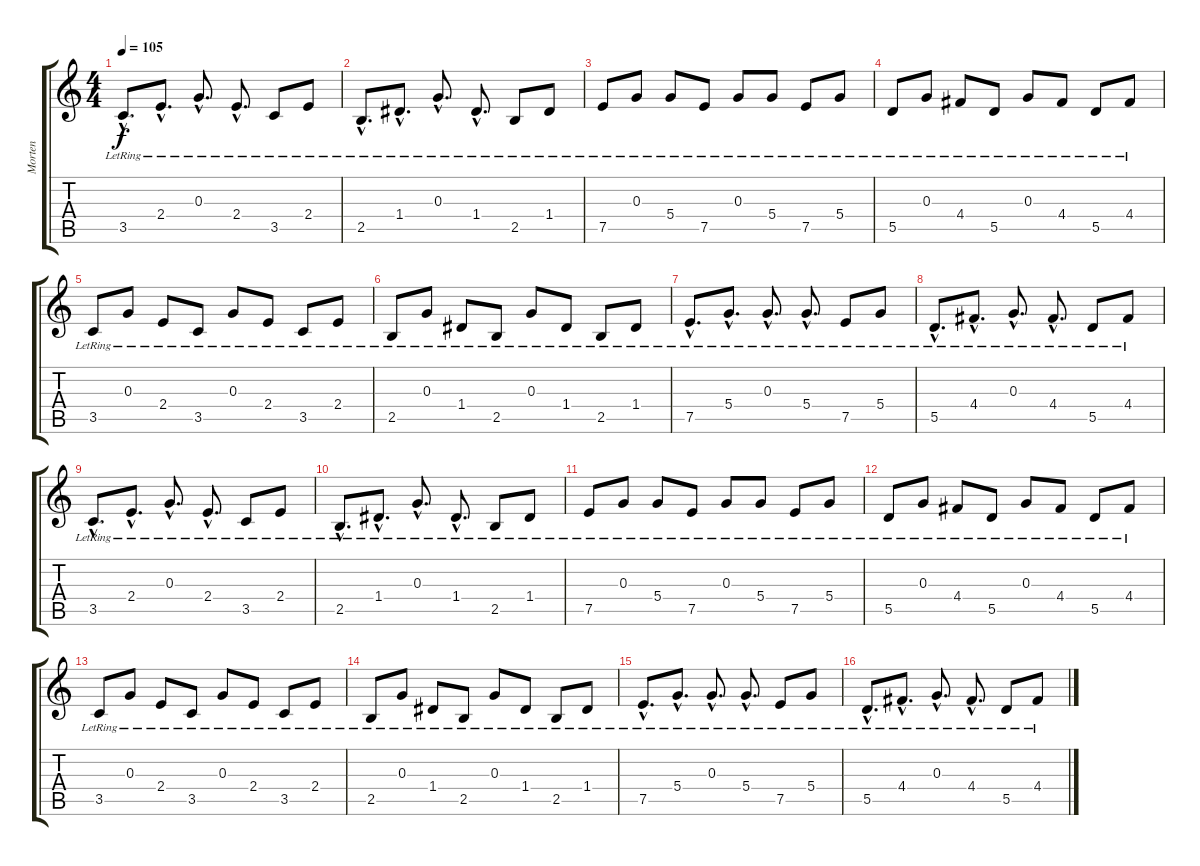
\track ("Morten" "Morten") {instrument distortionguitar}
\staff {score tabs}
\tuning (E4 B3 G3 D3 A2 E2) {hide}
\ts (4 4)
\tempo 105
\clef g2
\ks c
3.5{hac lr}.8{d dy f} 2.4{hac lr}.8{d} 0.3{hac lr}.8{d} 2.4{hac lr}.8{d} 3.5{lr}.8 2.4{lr}.8 |
2.5{hac lr}.8{d} 1.4{hac lr}.8{d} 0.3{hac lr}.8{d} 1.4{hac lr}.8{d} 2.5{lr}.8 1.4{lr}.8 |
7.5{lr}.8 0.3{lr}.8 5.4{lr}.8 7.5{lr}.8 0.3{lr}.8 5.4{lr}.8 7.5{lr}.8 5.4{lr}.8 |
5.5{lr}.8 0.3{lr}.8 4.4{lr}.8 5.5{lr}.8 0.3{lr}.8 4.4{lr}.8 5.5{lr}.8 4.4{lr}.8 |
3.5{lr}.8 0.3{lr}.8 2.4{lr}.8 3.5{lr}.8 0.3{lr}.8 2.4{lr}.8 3.5{lr}.8 2.4{lr}.8 |
2.5{lr}.8 0.3{lr}.8 1.4{lr}.8 2.5{lr}.8 0.3{lr}.8 1.4{lr}.8 2.5{lr}.8 1.4{lr}.8 |
7.5{hac lr}.8{d} 5.4{hac lr}.8{d} 0.3{hac lr}.8{d} 5.4{hac lr}.8{d} 7.5{lr}.8 5.4{lr}.8 |
5.5{hac lr}.8{d} 4.4{hac lr}.8{d} 0.3{hac lr}.8{d} 4.4{hac lr}.8{d} 5.5{lr}.8 4.4{lr}.8 |
3.5{hac lr}.8{d} 2.4{hac lr}.8{d} 0.3{hac lr}.8{d} 2.4{hac lr}.8{d} 3.5{lr}.8 2.4{lr}.8 |
2.5{hac lr}.8{d} 1.4{hac lr}.8{d} 0.3{hac lr}.8{d} 1.4{hac lr}.8{d} 2.5{lr}.8 1.4{lr}.8 |
7.5{lr}.8 0.3{lr}.8 5.4{lr}.8 7.5{lr}.8 0.3{lr}.8 5.4{lr}.8 7.5{lr}.8 5.4{lr}.8 |
5.5{lr}.8 0.3{lr}.8 4.4{lr}.8 5.5{lr}.8 0.3{lr}.8 4.4{lr}.8 5.5{lr}.8 4.4{lr}.8 |
3.5{lr}.8 0.3{lr}.8 2.4{lr}.8 3.5{lr}.8 0.3{lr}.8 2.4{lr}.8 3.5{lr}.8 2.4{lr}.8 |
2.5{lr}.8 0.3{lr}.8 1.4{lr}.8 2.5{lr}.8 0.3{lr}.8 1.4{lr}.8 2.5{lr}.8 1.4{lr}.8 |
7.5{hac lr}.8{d} 5.4{hac lr}.8{d} 0.3{hac lr}.8{d} 5.4{hac lr}.8{d} 7.5{lr}.8 5.4{lr}.8 |
5.5{hac lr}.8{d} 4.4{hac lr}.8{d} 0.3{hac lr}.8{d} 4.4{hac lr}.8{d} 5.5{lr}.8 4.4{lr}.8
